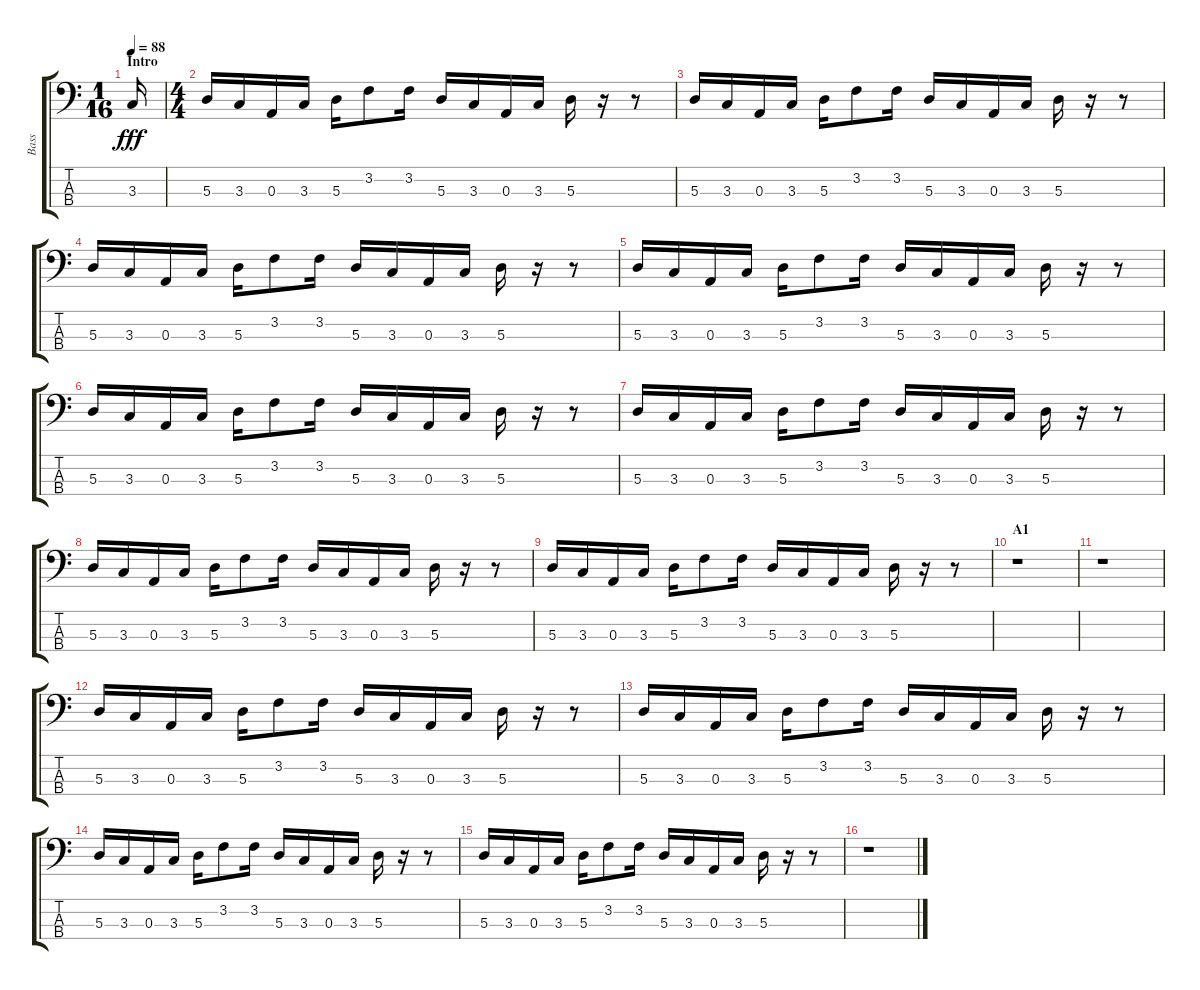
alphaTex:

\track ("Bass" "Bass") {instrument electricbassfinger}
\staff {score tabs}
\tuning (G2 D2 A1 E1) {hide}
\ts (1 16)
\section ("" "Intro")
\tempo 88
\clef f4
\ks c
3.3.16{dy fff instrument electricbassfinger} |
\ts (4 4)
5.3.16 3.3.16 0.3.16 3.3.16 5.3.16 3.2.8 3.2.16 5.3.16 3.3.16 0.3.16 3.3.16 5.3.16 r.16 r.8 |
5.3.16 3.3.16 0.3.16 3.3.16 5.3.16 3.2.8 3.2.16 5.3.16 3.3.16 0.3.16 3.3.16 5.3.16 r.16 r.8 |
5.3.16 3.3.16 0.3.16 3.3.16 5.3.16 3.2.8 3.2.16 5.3.16 3.3.16 0.3.16 3.3.16 5.3.16 r.16 r.8 |
5.3.16 3.3.16 0.3.16 3.3.16 5.3.16 3.2.8 3.2.16 5.3.16 3.3.16 0.3.16 3.3.16 5.3.16 r.16 r.8 |
5.3.16 3.3.16 0.3.16 3.3.16 5.3.16 3.2.8 3.2.16 5.3.16 3.3.16 0.3.16 3.3.16 5.3.16 r.16 r.8 |
5.3.16 3.3.16 0.3.16 3.3.16 5.3.16 3.2.8 3.2.16 5.3.16 3.3.16 0.3.16 3.3.16 5.3.16 r.16 r.8 |
5.3.16 3.3.16 0.3.16 3.3.16 5.3.16 3.2.8 3.2.16 5.3.16 3.3.16 0.3.16 3.3.16 5.3.16 r.16 r.8 |
5.3.16 3.3.16 0.3.16 3.3.16 5.3.16 3.2.8 3.2.16 5.3.16 3.3.16 0.3.16 3.3.16 5.3.16 r.16 r.8 |
\section ("" "A1")
r.1 |
r.1 |
5.3.16 3.3.16 0.3.16 3.3.16 5.3.16 3.2.8 3.2.16 5.3.16 3.3.16 0.3.16 3.3.16 5.3.16 r.16 r.8 |
5.3.16 3.3.16 0.3.16 3.3.16 5.3.16 3.2.8 3.2.16 5.3.16 3.3.16 0.3.16 3.3.16 5.3.16 r.16 r.8 |
5.3.16 3.3.16 0.3.16 3.3.16 5.3.16 3.2.8 3.2.16 5.3.16 3.3.16 0.3.16 3.3.16 5.3.16 r.16 r.8 |
5.3.16 3.3.16 0.3.16 3.3.16 5.3.16 3.2.8 3.2.16 5.3.16 3.3.16 0.3.16 3.3.16 5.3.16 r.16 r.8 |
r.1
